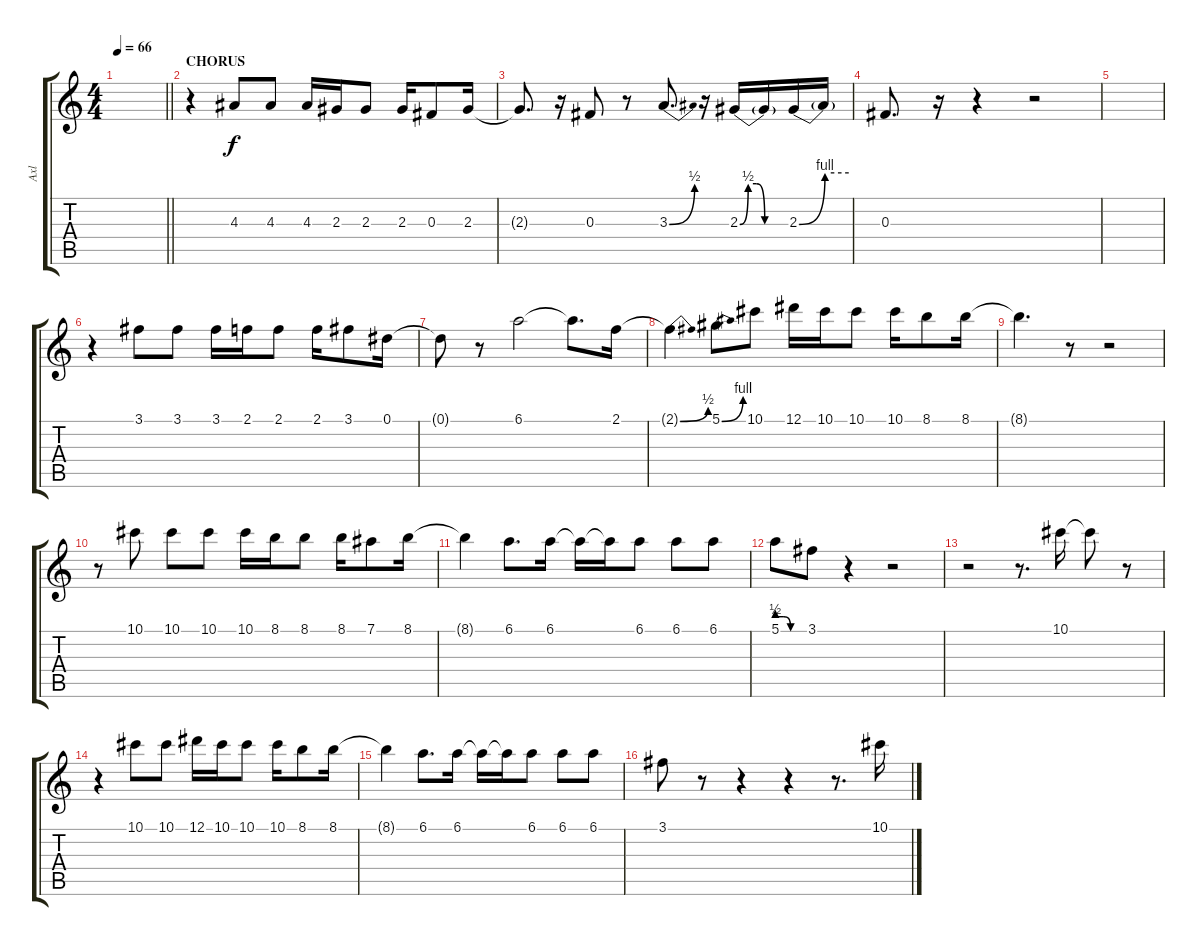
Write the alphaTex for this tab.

\track ("Axl" "Axl") {instrument overdrivenguitar}
\staff {score tabs}
\tuning (Eb4 Bb3 Gb3 Db3 Ab2 Eb2) {hide}
\ts (4 4)
\tempo 66
\clef g2
\barLineRight lightlight
\ks c
|
\section ("" "CHORUS")
r.4 4.3.8 4.3.8 4.3.16 2.3.16 2.3.8 2.3.16 0.3.8 2.3.16 |
2.3{t}.8{d} r.16 0.3.8 r.8 3.3{be (bend 0 0 60 2)}.8{d} r.16 2.3{be (custom 0 0 10 2 20 2 30 0 60 0)}.16 2.3{t}.16 2.3{be (bend 0 0 60 4)}.16 2.3{be (hold 0 4 60 4) t}.16 |
0.3.8{d} r.16 r.4 r.2 |
|
r.4 3.1.8 3.1.8 3.1.16 2.1.16 2.1.8 2.1.16 3.1.8 0.1.16 |
0.1{t}.8 r.8 6.1.2 6.1{t}.8{d} 2.1.16 |
2.1{be (bend 0 0 60 2) t}.4 5.1{be (bend 0 0 60 4)}.8 10.1.8 12.1.16 10.1.16 10.1.8 10.1.16 8.1.8 8.1.16 |
8.1{t}.4{d} r.8 r.2 |
r.8 10.1.8 10.1.8 10.1.8 10.1.16 8.1.16 8.1.8 8.1.16 7.1.8 8.1.16 |
8.1{t}.4 6.1.8{d} 6.1.16 6.1{t}.16 6.1{t}.16 6.1.8 6.1.8 6.1.8 |
5.1{be (custom 0 2 15 2 30 0 60 0)}.8 3.1.8 r.4 r.2 |
r.2 r.8{d} 10.1.16 10.1{t}.8 r.8 |
r.4 10.1.8 10.1.8 12.1.16 10.1.16 10.1.8 10.1.16 8.1.8 8.1.16 |
8.1{t}.4 6.1.8{d} 6.1.16 6.1{t}.16 6.1{t}.16 6.1.8 6.1.8 6.1.8 |
3.1.8 r.8 r.4 r.4 r.8{d} 10.1.16
